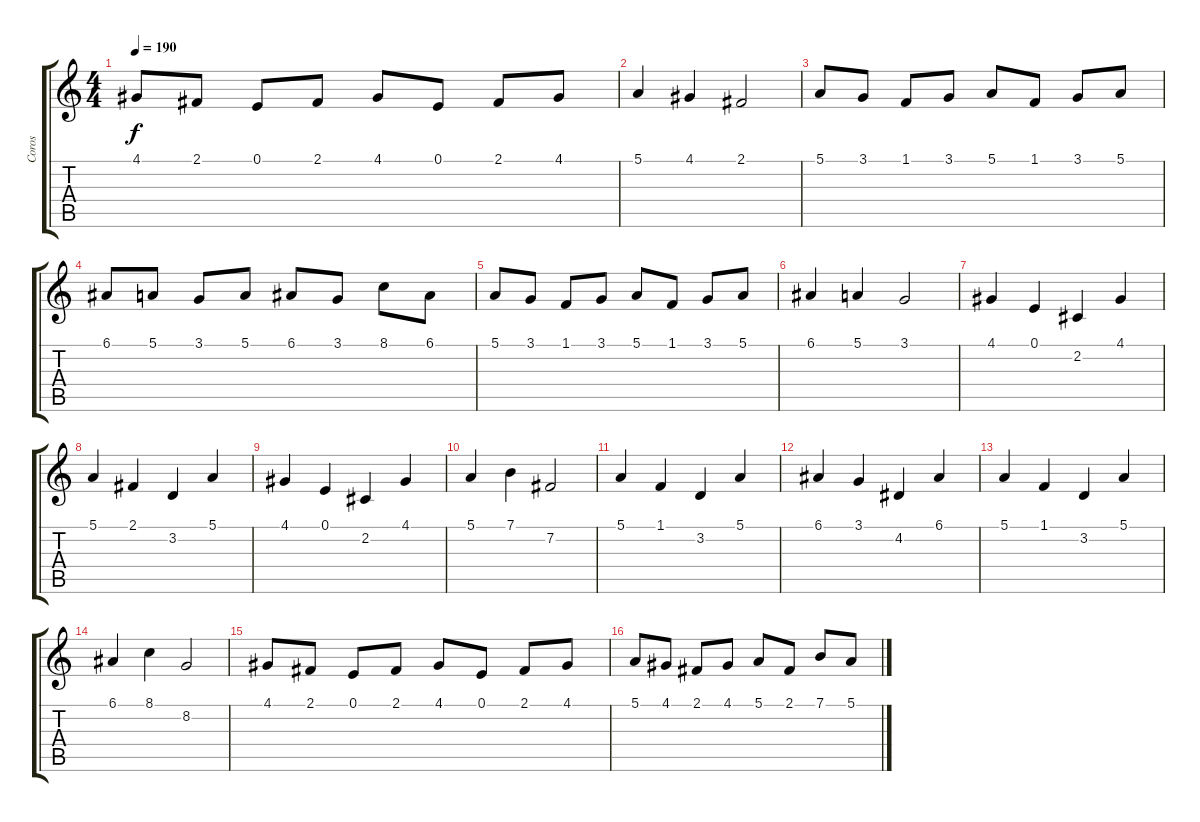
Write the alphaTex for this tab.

\track ("Coros" "Coros") {instrument choiraahs}
\staff {score tabs}
\tuning (E4 B3 G3 D3 A2 E2) {hide}
\ts (4 4)
\tempo 190
\clef g2
\ks c
4.1.8{dy f} 2.1.8 0.1.8 2.1.8 4.1.8 0.1.8 2.1.8 4.1.8 |
5.1.4 4.1.4 2.1.2 |
5.1.8 3.1.8 1.1.8 3.1.8 5.1.8 1.1.8 3.1.8 5.1.8 |
6.1.8 5.1.8 3.1.8 5.1.8 6.1.8 3.1.8 8.1.8 6.1.8 |
5.1.8 3.1.8 1.1.8 3.1.8 5.1.8 1.1.8 3.1.8 5.1.8 |
6.1.4 5.1.4 3.1.2 |
\section ("" "")
4.1.4 0.1.4 2.2.4 4.1.4 |
5.1.4 2.1.4 3.2.4 5.1.4 |
4.1.4 0.1.4 2.2.4 4.1.4 |
5.1.4 7.1.4 7.2.2 |
5.1.4 1.1.4 3.2.4 5.1.4 |
6.1.4 3.1.4 4.2.4 6.1.4 |
5.1.4 1.1.4 3.2.4 5.1.4 |
6.1.4 8.1.4 8.2.2 |
\section ("" "")
4.1.8 2.1.8 0.1.8 2.1.8 4.1.8 0.1.8 2.1.8 4.1.8 |
5.1.8 4.1.8 2.1.8 4.1.8 5.1.8 2.1.8 7.1.8 5.1.8
